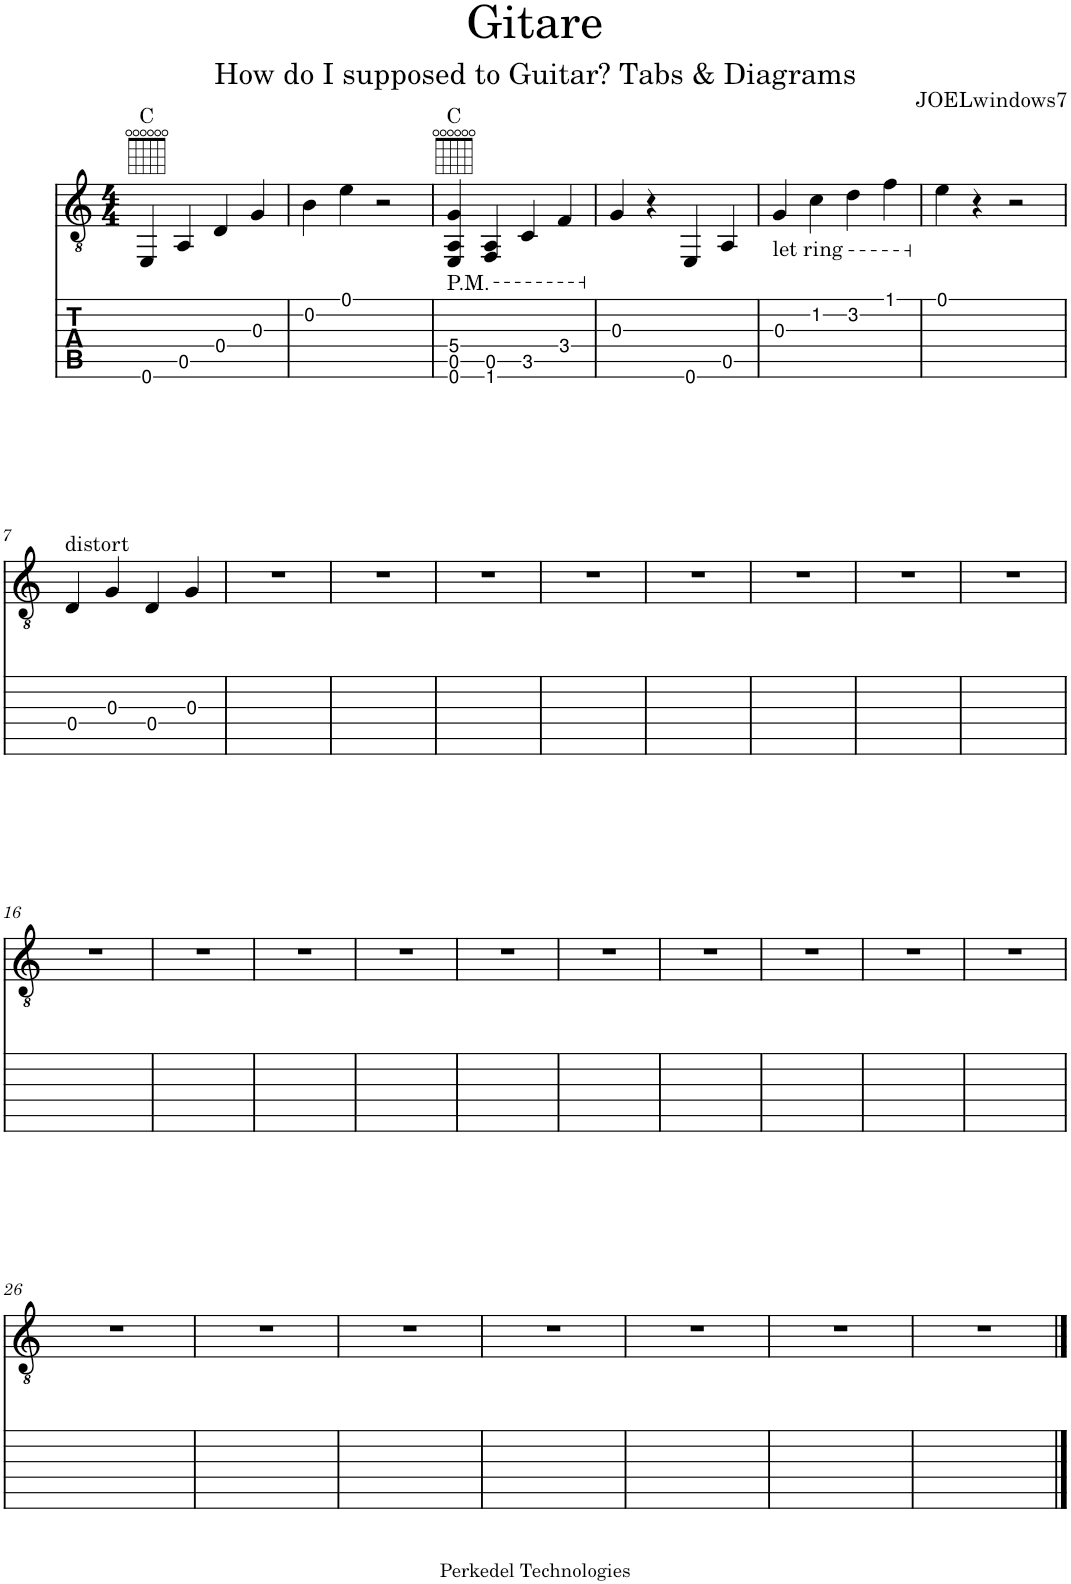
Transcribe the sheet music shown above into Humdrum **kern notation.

**kern	**kern	**harte
*part1	*part1	*part1
*staff2	*staff1	*
*I"Guitar	*	*
*I'Guit.	*	*
*stria6	*	*
*	*clefGv2	*
*k[]	*k[]	*
*M4/4	*M4/4	*
=1	=1	=1
4EE	4EE/	C:maj
4AA	4AA/	.
4D	4D/	.
4G	4G/	.
=2	=2	=2
4B	4B\	.
4e	4e\	.
2r	2r	.
=3	=3	=3
!	!LO:TX:b:t=P.M.	!
4EE 4AA 4G	4EE/ 4AA/ 4G/	C:maj
4FF 4AA	4FF/ 4AA/	.
4C	4C/	.
4F	4F/	.
=4	=4	=4
4G	4G/	.
4r	4r	.
4EE	4EE/	.
4AA	4AA/	.
=5	=5	=5
!	!LO:TX:b:t=let ring	!
4G	4G/	.
4c	4c\	.
4d	4d\	.
4f	4f\	.
=6	=6	=6
4e	4e\	.
4r	4r	.
2r	2r	.
!!LO:LB:g=z
=7	=7	=7
!	!LO:TX:a:t=distort	!
4D	4D/	.
4G	4G/	.
4D	4D/	.
4G	4G/	.
=8	=8	=8
1r	1r	.
=9	=9	=9
1r	1r	.
=10	=10	=10
1r	1r	.
=11	=11	=11
1r	1r	.
=12	=12	=12
1r	1r	.
=13	=13	=13
1r	1r	.
=14	=14	=14
1r	1r	.
=15	=15	=15
1r	1r	.
!!LO:LB:g=z
=16	=16	=16
1r	1r	.
=17	=17	=17
1r	1r	.
=18	=18	=18
1r	1r	.
=19	=19	=19
1r	1r	.
=20	=20	=20
1r	1r	.
=21	=21	=21
1r	1r	.
=22	=22	=22
1r	1r	.
=23	=23	=23
1r	1r	.
=24	=24	=24
1r	1r	.
=25	=25	=25
1r	1r	.
!!LO:LB:g=z
=26	=26	=26
1r	1r	.
=27	=27	=27
1r	1r	.
=28	=28	=28
1r	1r	.
=29	=29	=29
1r	1r	.
=30	=30	=30
1r	1r	.
=31	=31	=31
1r	1r	.
=32	=32	=32
1r	1r	.
==	==	==
*-	*-	*-
